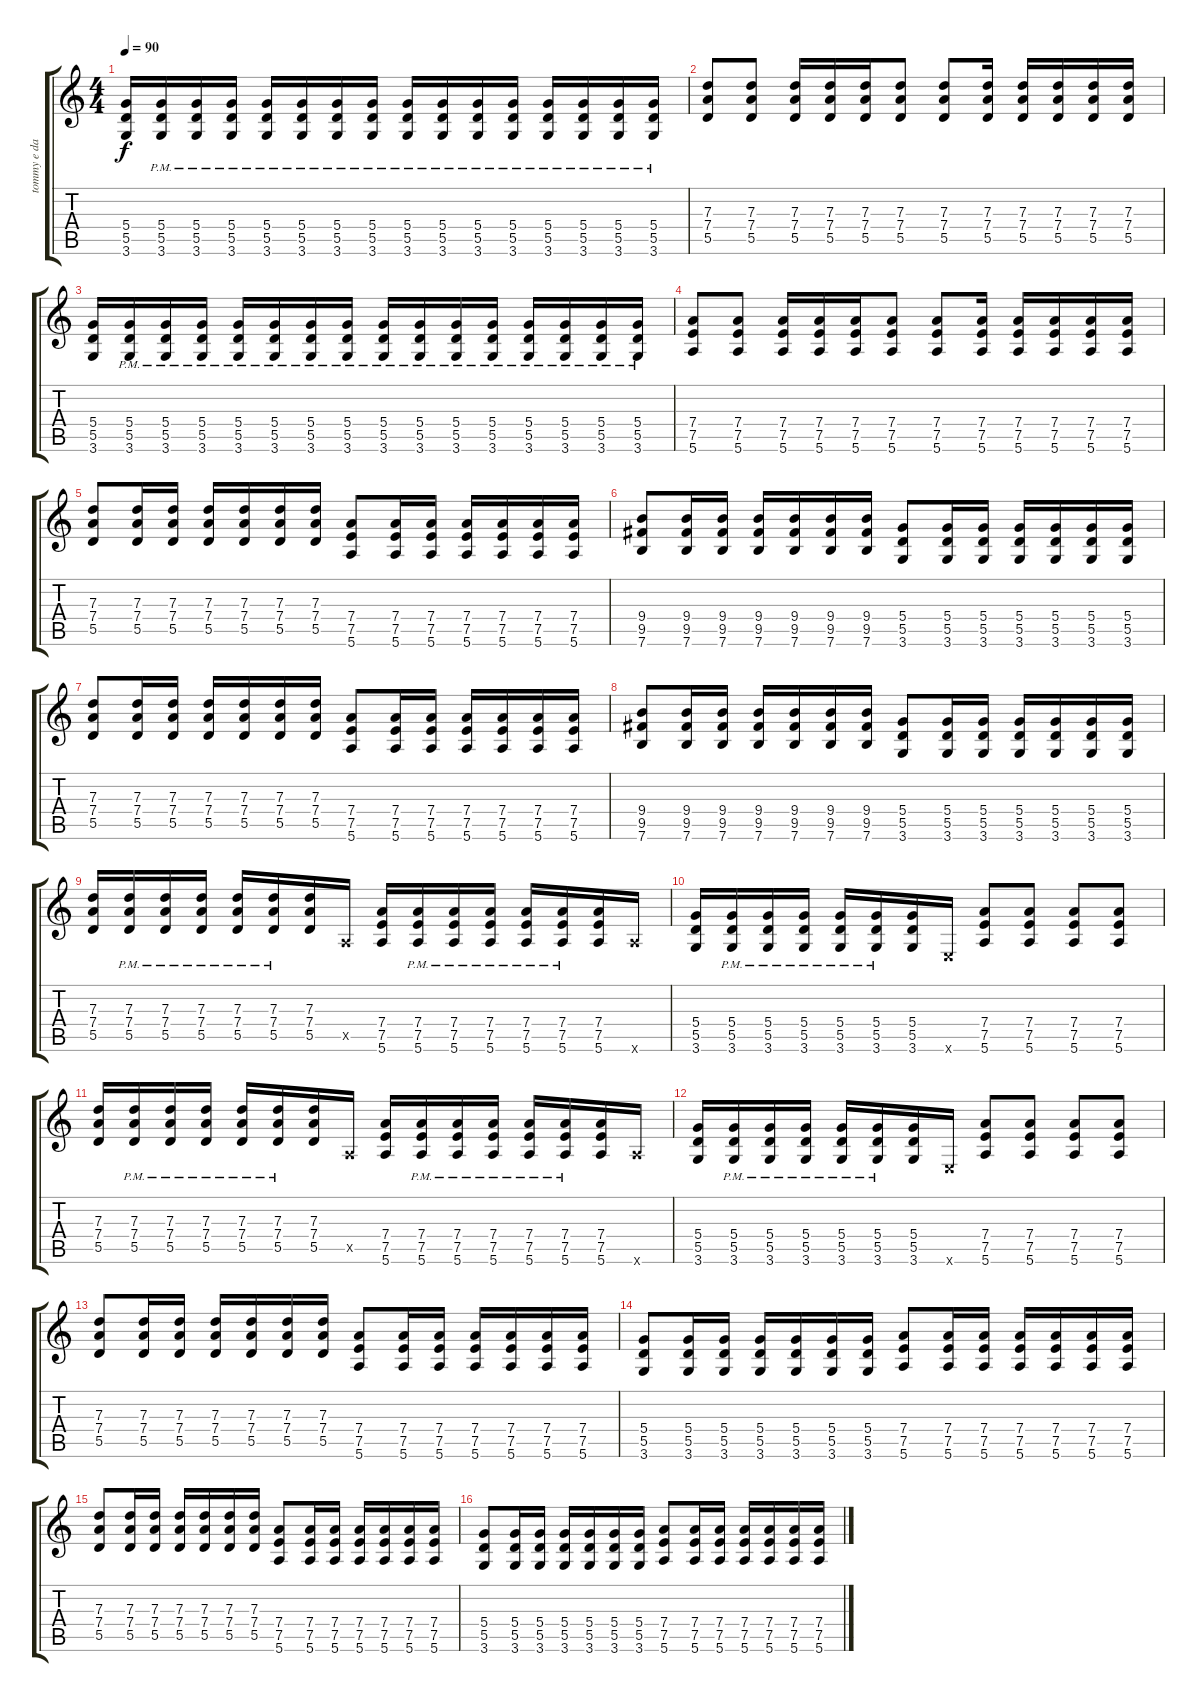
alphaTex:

\track ("tommy e dany" "tommy e da") {instrument overdrivenguitar}
\staff {score tabs}
\tuning (E4 B3 G3 D3 A2 E2) {hide}
\ts (4 4)
\tempo 90
\clef g2
\ks c
(5.4 5.5 3.6).16{dy f} (5.4{pm} 5.5{pm} 3.6{pm}).16 (5.4{pm} 5.5{pm} 3.6{pm}).16 (5.4{pm} 5.5{pm} 3.6{pm}).16 (5.4{pm} 5.5{pm} 3.6{pm}).16 (5.4{pm} 5.5{pm} 3.6{pm}).16 (5.4{pm} 5.5{pm} 3.6{pm}).16 (5.4{pm} 5.5{pm} 3.6{pm}).16 (5.4{pm} 5.5{pm} 3.6{pm}).16 (5.4{pm} 5.5{pm} 3.6{pm}).16 (5.4{pm} 5.5{pm} 3.6{pm}).16 (5.4{pm} 5.5{pm} 3.6{pm}).16 (5.4{pm} 5.5{pm} 3.6{pm}).16 (5.4{pm} 5.5{pm} 3.6{pm}).16 (5.4{pm} 5.5{pm} 3.6{pm}).16 (5.4{pm} 5.5{pm} 3.6{pm}).16 |
(7.3 7.4 5.5).8 (7.3 7.4 5.5).8 (7.3 7.4 5.5).16 (7.3 7.4 5.5).16 (7.3 7.4 5.5).16 (7.3 7.4 5.5).8 (7.3 7.4 5.5).8 (7.3 7.4 5.5).16 (7.3 7.4 5.5).16 (7.3 7.4 5.5).16 (7.3 7.4 5.5).16 (7.3 7.4 5.5).16 |
(5.4 5.5 3.6).16 (5.4{pm} 5.5{pm} 3.6{pm}).16 (5.4{pm} 5.5{pm} 3.6{pm}).16 (5.4{pm} 5.5{pm} 3.6{pm}).16 (5.4{pm} 5.5{pm} 3.6{pm}).16 (5.4{pm} 5.5{pm} 3.6{pm}).16 (5.4{pm} 5.5{pm} 3.6{pm}).16 (5.4{pm} 5.5{pm} 3.6{pm}).16 (5.4{pm} 5.5{pm} 3.6{pm}).16 (5.4{pm} 5.5{pm} 3.6{pm}).16 (5.4{pm} 5.5{pm} 3.6{pm}).16 (5.4{pm} 5.5{pm} 3.6{pm}).16 (5.4{pm} 5.5{pm} 3.6{pm}).16 (5.4{pm} 5.5{pm} 3.6{pm}).16 (5.4{pm} 5.5{pm} 3.6{pm}).16 (5.4{pm} 5.5{pm} 3.6{pm}).16 |
(7.4 7.5 5.6).8 (7.4 7.5 5.6).8 (7.4 7.5 5.6).16 (7.4 7.5 5.6).16 (7.4 7.5 5.6).16 (7.4 7.5 5.6).8 (7.4 7.5 5.6).8 (7.4 7.5 5.6).16 (7.4 7.5 5.6).16 (7.4 7.5 5.6).16 (7.4 7.5 5.6).16 (7.4 7.5 5.6).16 |
(7.3 7.4 5.5).8 (7.3 7.4 5.5).16 (7.3 7.4 5.5).16 (7.3 7.4 5.5).16 (7.3 7.4 5.5).16 (7.3 7.4 5.5).16 (7.3 7.4 5.5).16 (7.4 7.5 5.6).8 (7.4 7.5 5.6).16 (7.4 7.5 5.6).16 (7.4 7.5 5.6).16 (7.4 7.5 5.6).16 (7.4 7.5 5.6).16 (7.4 7.5 5.6).16 |
(9.4 9.5 7.6).8 (9.4 9.5 7.6).16 (9.4 9.5 7.6).16 (9.4 9.5 7.6).16 (9.4 9.5 7.6).16 (9.4 9.5 7.6).16 (9.4 9.5 7.6).16 (5.4 5.5 3.6).8 (5.4 5.5 3.6).16 (5.4 5.5 3.6).16 (5.4 5.5 3.6).16 (5.4 5.5 3.6).16 (5.4 5.5 3.6).16 (5.4 5.5 3.6).16 |
(7.3 7.4 5.5).8 (7.3 7.4 5.5).16 (7.3 7.4 5.5).16 (7.3 7.4 5.5).16 (7.3 7.4 5.5).16 (7.3 7.4 5.5).16 (7.3 7.4 5.5).16 (7.4 7.5 5.6).8 (7.4 7.5 5.6).16 (7.4 7.5 5.6).16 (7.4 7.5 5.6).16 (7.4 7.5 5.6).16 (7.4 7.5 5.6).16 (7.4 7.5 5.6).16 |
(9.4 9.5 7.6).8 (9.4 9.5 7.6).16 (9.4 9.5 7.6).16 (9.4 9.5 7.6).16 (9.4 9.5 7.6).16 (9.4 9.5 7.6).16 (9.4 9.5 7.6).16 (5.4 5.5 3.6).8 (5.4 5.5 3.6).16 (5.4 5.5 3.6).16 (5.4 5.5 3.6).16 (5.4 5.5 3.6).16 (5.4 5.5 3.6).16 (5.4 5.5 3.6).16 |
(7.3 7.4 5.5).16 (7.3{pm} 7.4{pm} 5.5{pm}).16 (7.3{pm} 7.4{pm} 5.5{pm}).16 (7.3{pm} 7.4{pm} 5.5{pm}).16 (7.3{pm} 7.4{pm} 5.5{pm}).16 (7.3{pm} 7.4{pm} 5.5{pm}).16 (7.3 7.4 5.5).16 0.5{x}.16 (7.4 7.5 5.6).16 (7.4{pm} 7.5{pm} 5.6{pm}).16 (7.4{pm} 7.5{pm} 5.6{pm}).16 (7.4{pm} 7.5{pm} 5.6{pm}).16 (7.4{pm} 7.5{pm} 5.6{pm}).16 (7.4{pm} 7.5{pm} 5.6{pm}).16 (7.4 7.5 5.6).16 5.6{x}.16 |
(5.4 5.5 3.6).16 (5.4{pm} 5.5{pm} 3.6{pm}).16 (5.4{pm} 5.5{pm} 3.6{pm}).16 (5.4{pm} 5.5{pm} 3.6{pm}).16 (5.4{pm} 5.5{pm} 3.6{pm}).16 (5.4{pm} 5.5{pm} 3.6{pm}).16 (5.4 5.5 3.6).16 0.6{x}.16 (7.4 7.5 5.6).8 (7.4 7.5 5.6).8 (7.4 7.5 5.6).8 (7.4 7.5 5.6).8 |
(7.3 7.4 5.5).16 (7.3{pm} 7.4{pm} 5.5{pm}).16 (7.3{pm} 7.4{pm} 5.5{pm}).16 (7.3{pm} 7.4{pm} 5.5{pm}).16 (7.3{pm} 7.4{pm} 5.5{pm}).16 (7.3{pm} 7.4{pm} 5.5{pm}).16 (7.3 7.4 5.5).16 0.5{x}.16 (7.4 7.5 5.6).16 (7.4{pm} 7.5{pm} 5.6{pm}).16 (7.4{pm} 7.5{pm} 5.6{pm}).16 (7.4{pm} 7.5{pm} 5.6{pm}).16 (7.4{pm} 7.5{pm} 5.6{pm}).16 (7.4{pm} 7.5{pm} 5.6{pm}).16 (7.4 7.5 5.6).16 5.6{x}.16 |
(5.4 5.5 3.6).16 (5.4{pm} 5.5{pm} 3.6{pm}).16 (5.4{pm} 5.5{pm} 3.6{pm}).16 (5.4{pm} 5.5{pm} 3.6{pm}).16 (5.4{pm} 5.5{pm} 3.6{pm}).16 (5.4{pm} 5.5{pm} 3.6{pm}).16 (5.4 5.5 3.6).16 0.6{x}.16 (7.4 7.5 5.6).8 (7.4 7.5 5.6).8 (7.4 7.5 5.6).8 (7.4 7.5 5.6).8 |
(7.3 7.4 5.5).8 (7.3 7.4 5.5).16 (7.3 7.4 5.5).16 (7.3 7.4 5.5).16 (7.3 7.4 5.5).16 (7.3 7.4 5.5).16 (7.3 7.4 5.5).16 (7.4 7.5 5.6).8 (7.4 7.5 5.6).16 (7.4 7.5 5.6).16 (7.4 7.5 5.6).16 (7.4 7.5 5.6).16 (7.4 7.5 5.6).16 (7.4 7.5 5.6).16 |
(5.4 5.5 3.6).8 (5.4 5.5 3.6).16 (5.4 5.5 3.6).16 (5.4 5.5 3.6).16 (5.4 5.5 3.6).16 (5.4 5.5 3.6).16 (5.4 5.5 3.6).16 (7.4 7.5 5.6).8 (7.4 7.5 5.6).16 (7.4 7.5 5.6).16 (7.4 7.5 5.6).16 (7.4 7.5 5.6).16 (7.4 7.5 5.6).16 (7.4 7.5 5.6).16 |
(7.3 7.4 5.5).8 (7.3 7.4 5.5).16 (7.3 7.4 5.5).16 (7.3 7.4 5.5).16 (7.3 7.4 5.5).16 (7.3 7.4 5.5).16 (7.3 7.4 5.5).16 (7.4 7.5 5.6).8 (7.4 7.5 5.6).16 (7.4 7.5 5.6).16 (7.4 7.5 5.6).16 (7.4 7.5 5.6).16 (7.4 7.5 5.6).16 (7.4 7.5 5.6).16 |
(5.4 5.5 3.6).8 (5.4 5.5 3.6).16 (5.4 5.5 3.6).16 (5.4 5.5 3.6).16 (5.4 5.5 3.6).16 (5.4 5.5 3.6).16 (5.4 5.5 3.6).16 (7.4 7.5 5.6).8 (7.4 7.5 5.6).16 (7.4 7.5 5.6).16 (7.4 7.5 5.6).16 (7.4 7.5 5.6).16 (7.4 7.5 5.6).16 (7.4 7.5 5.6).16
